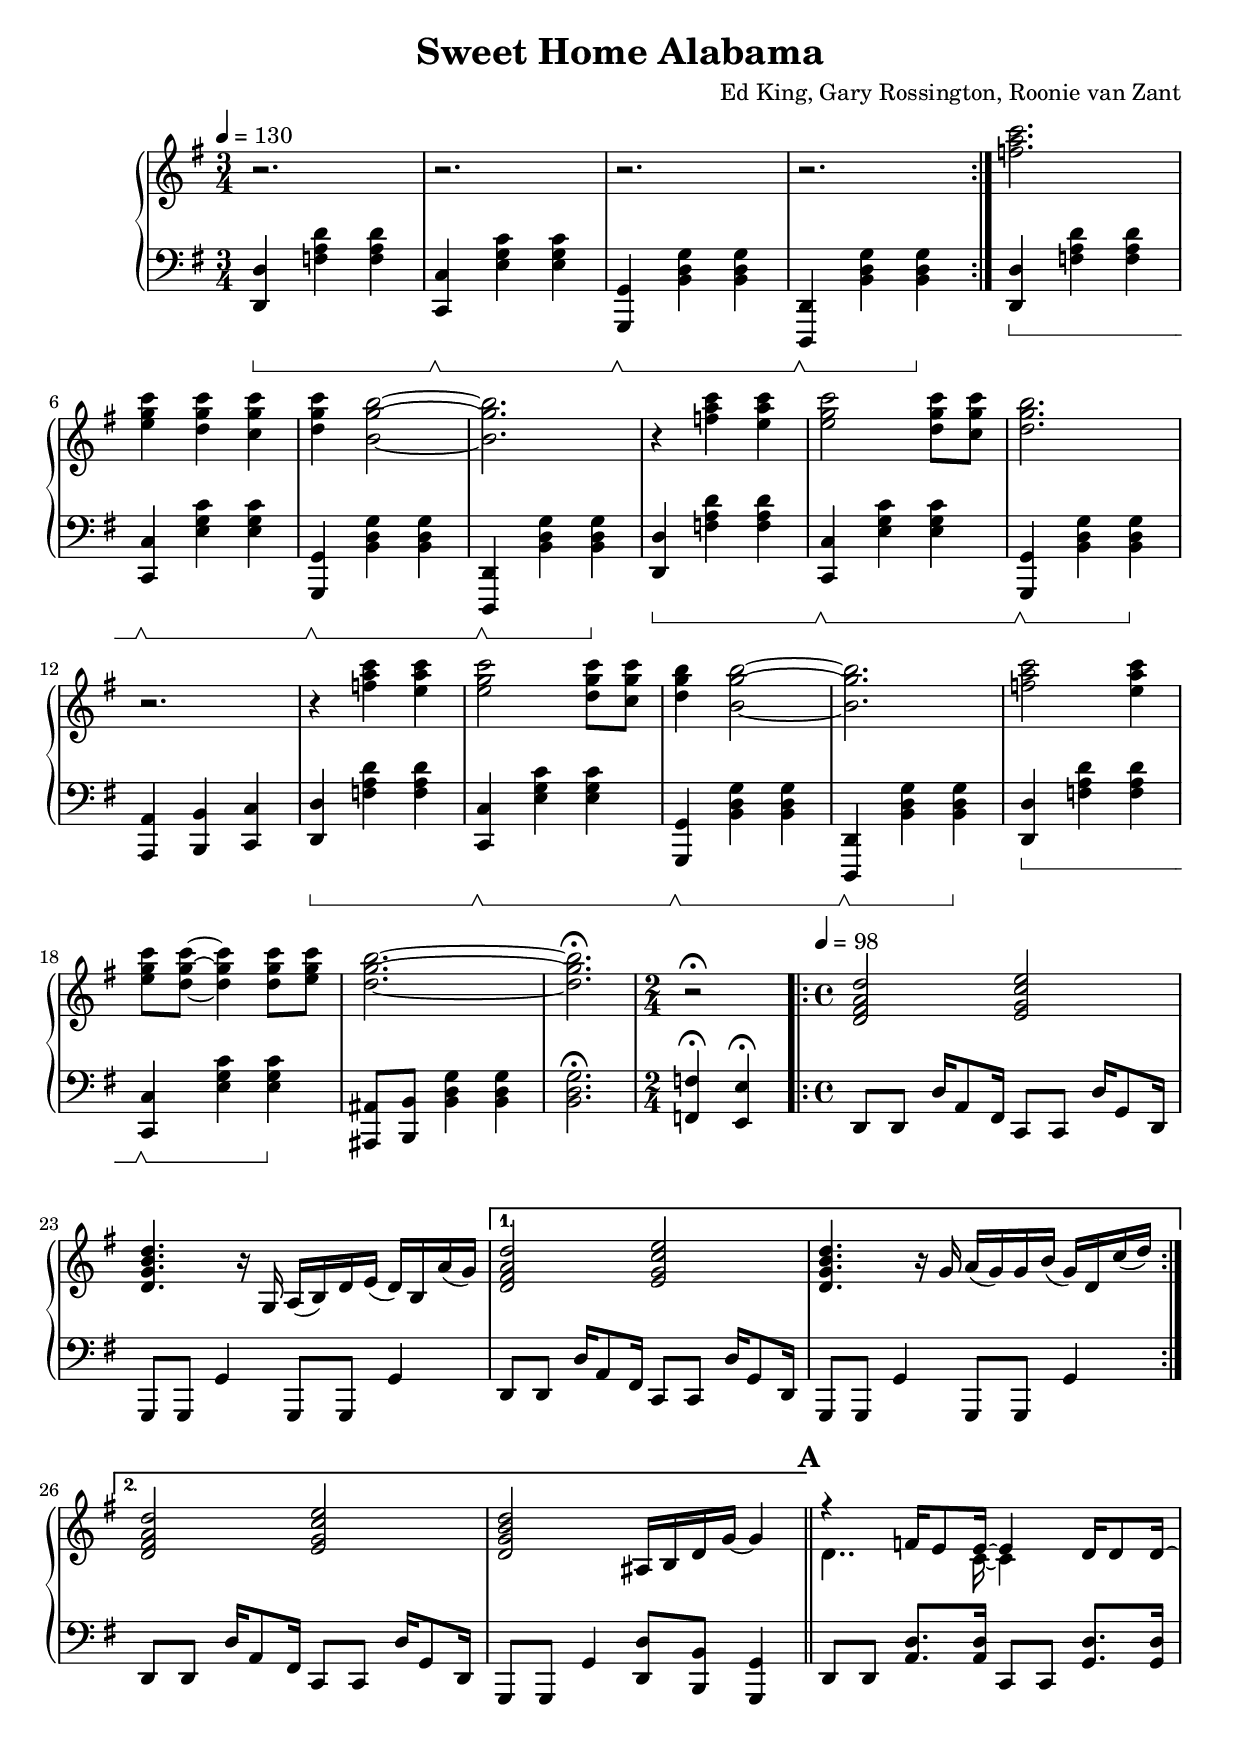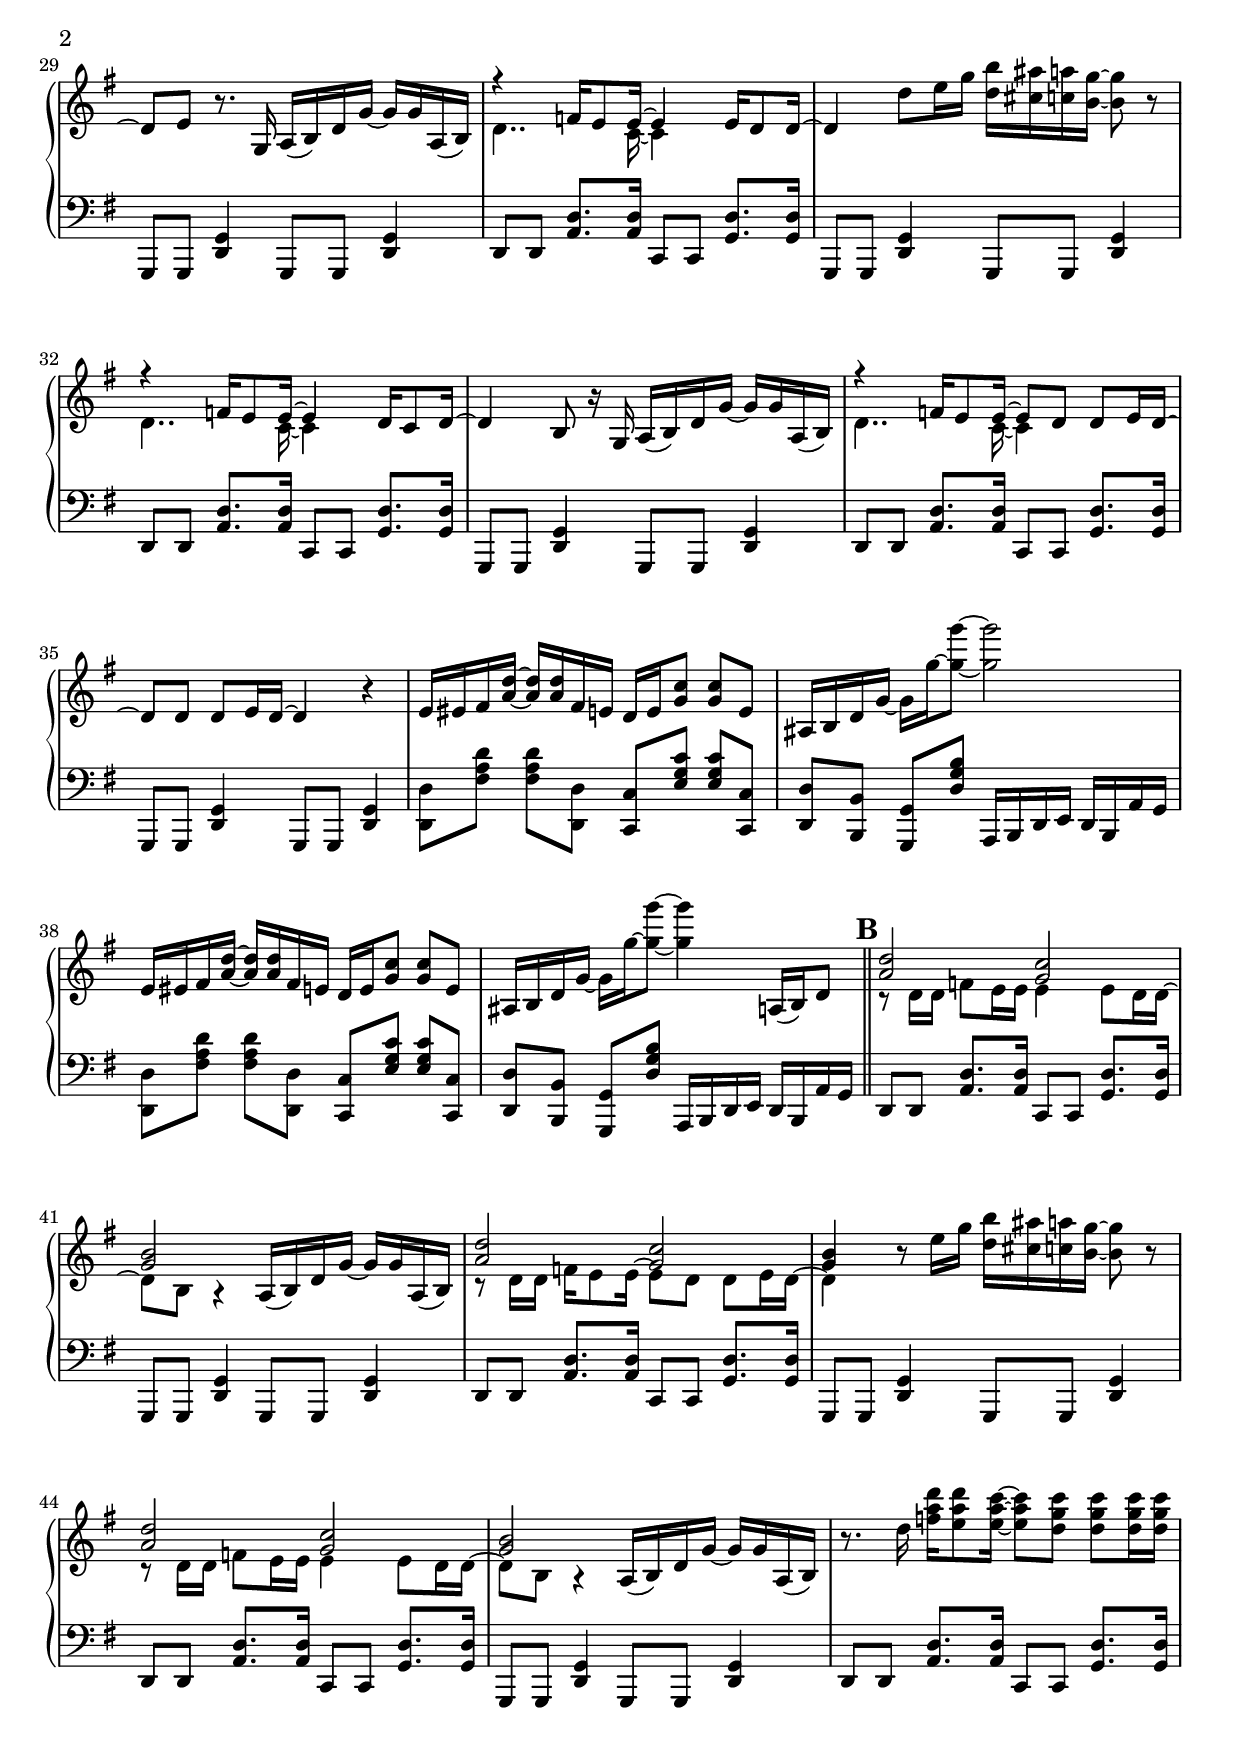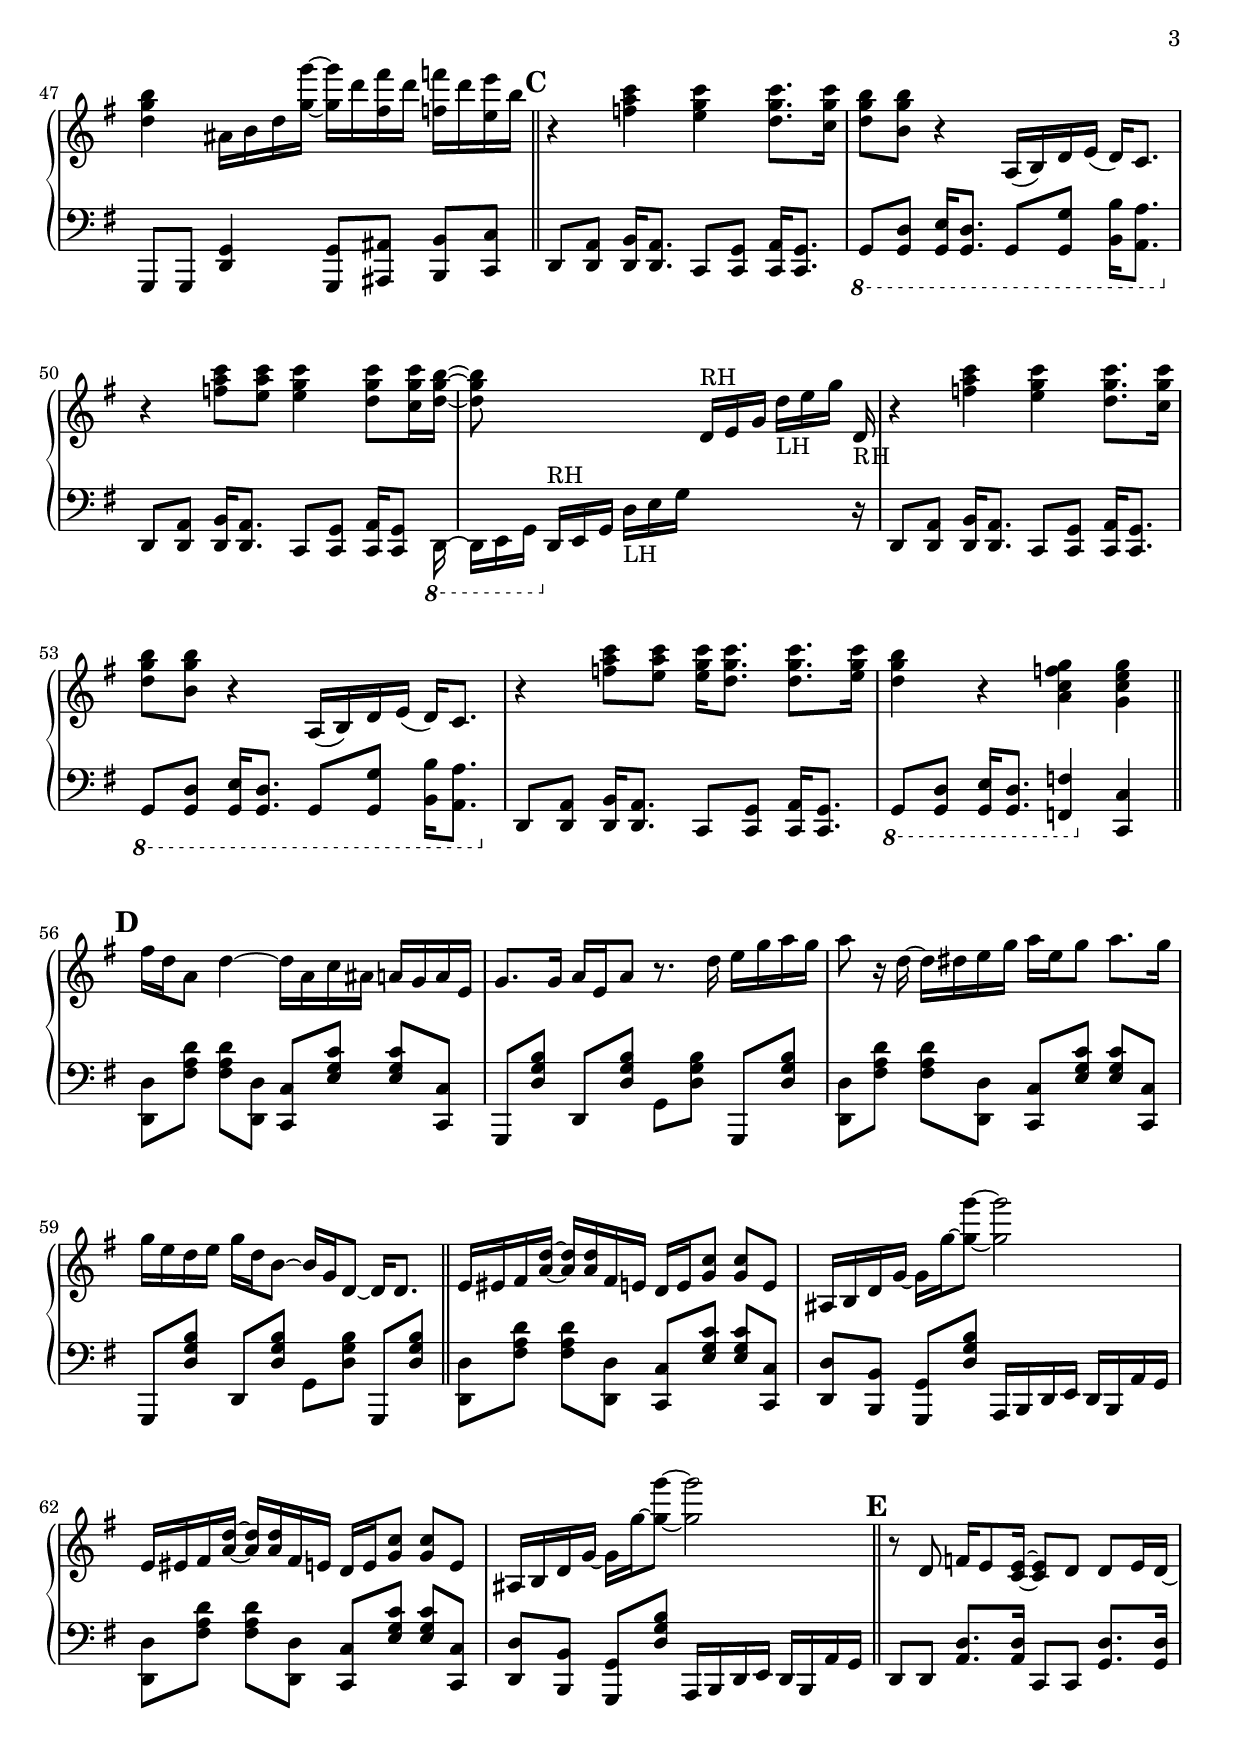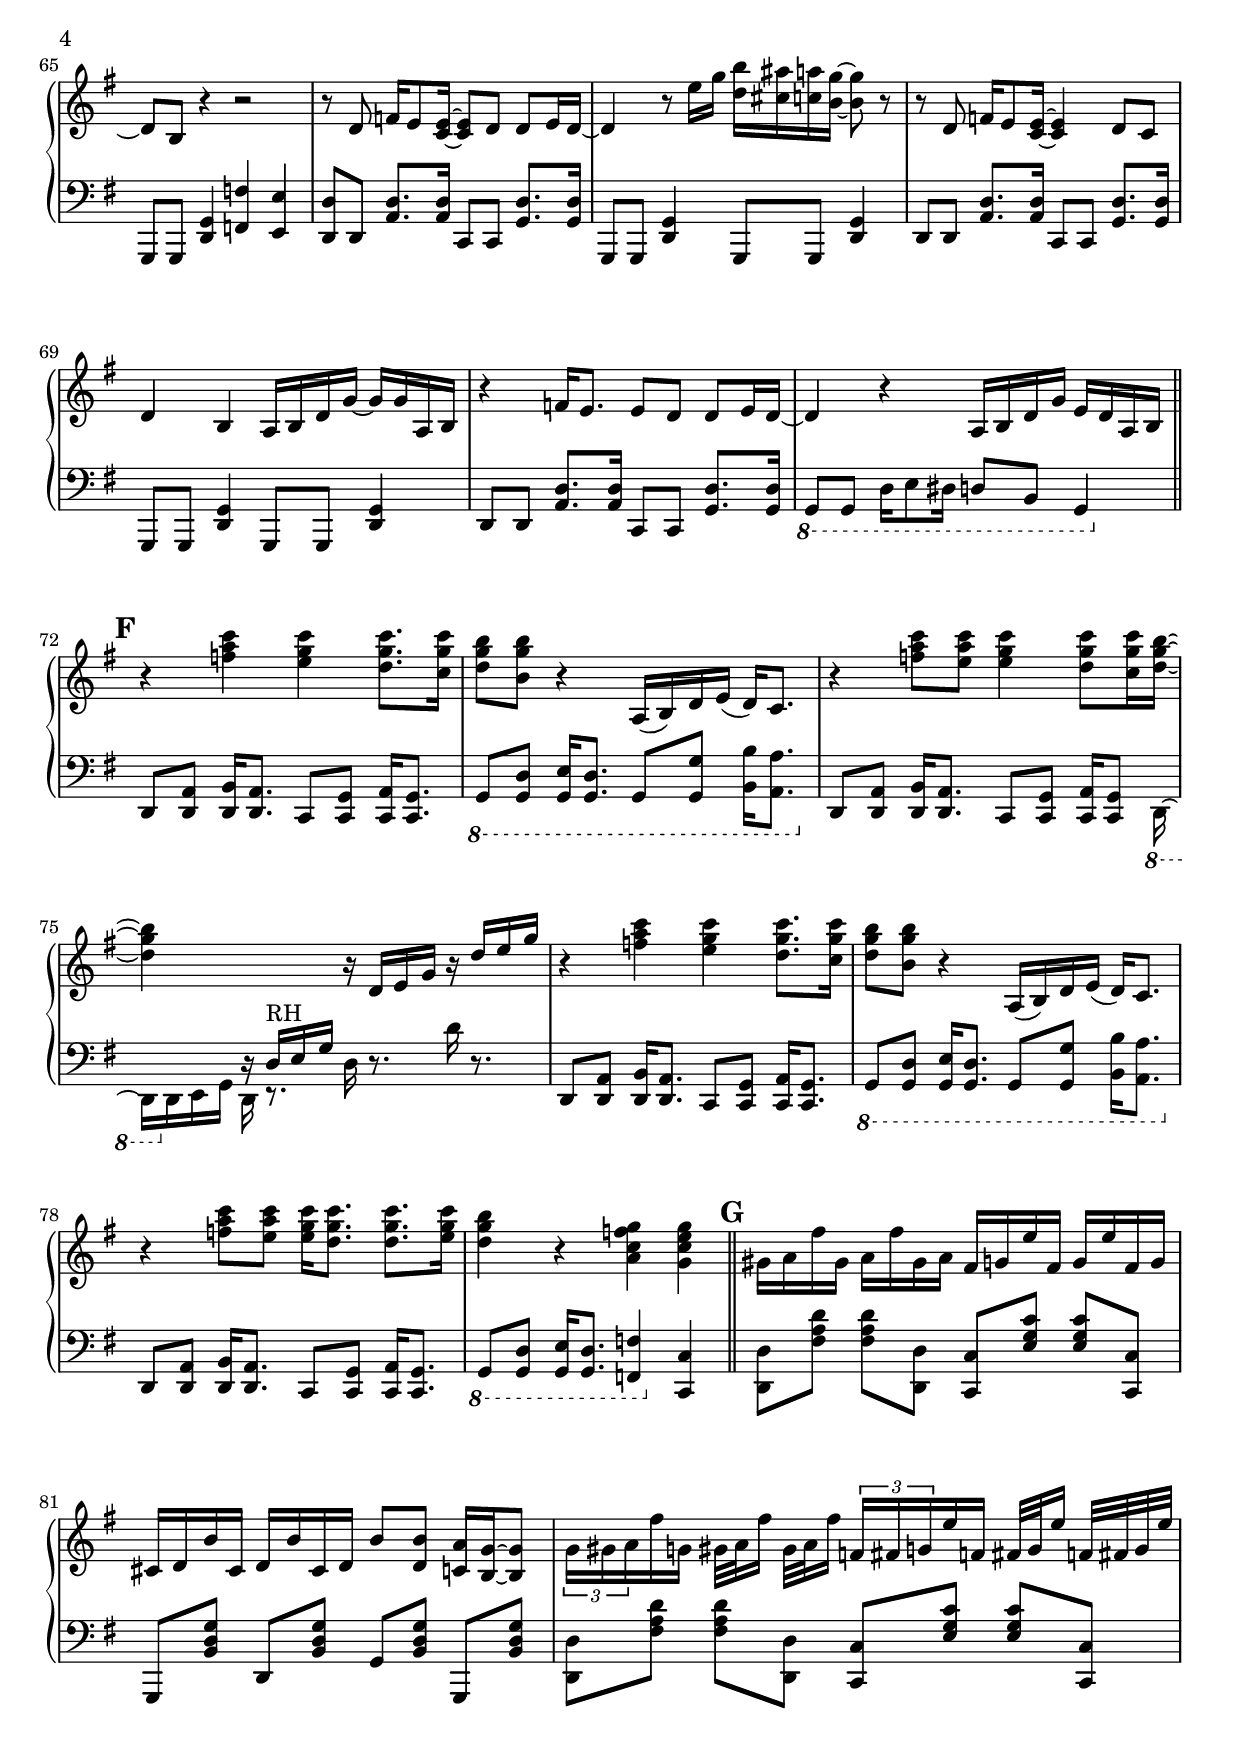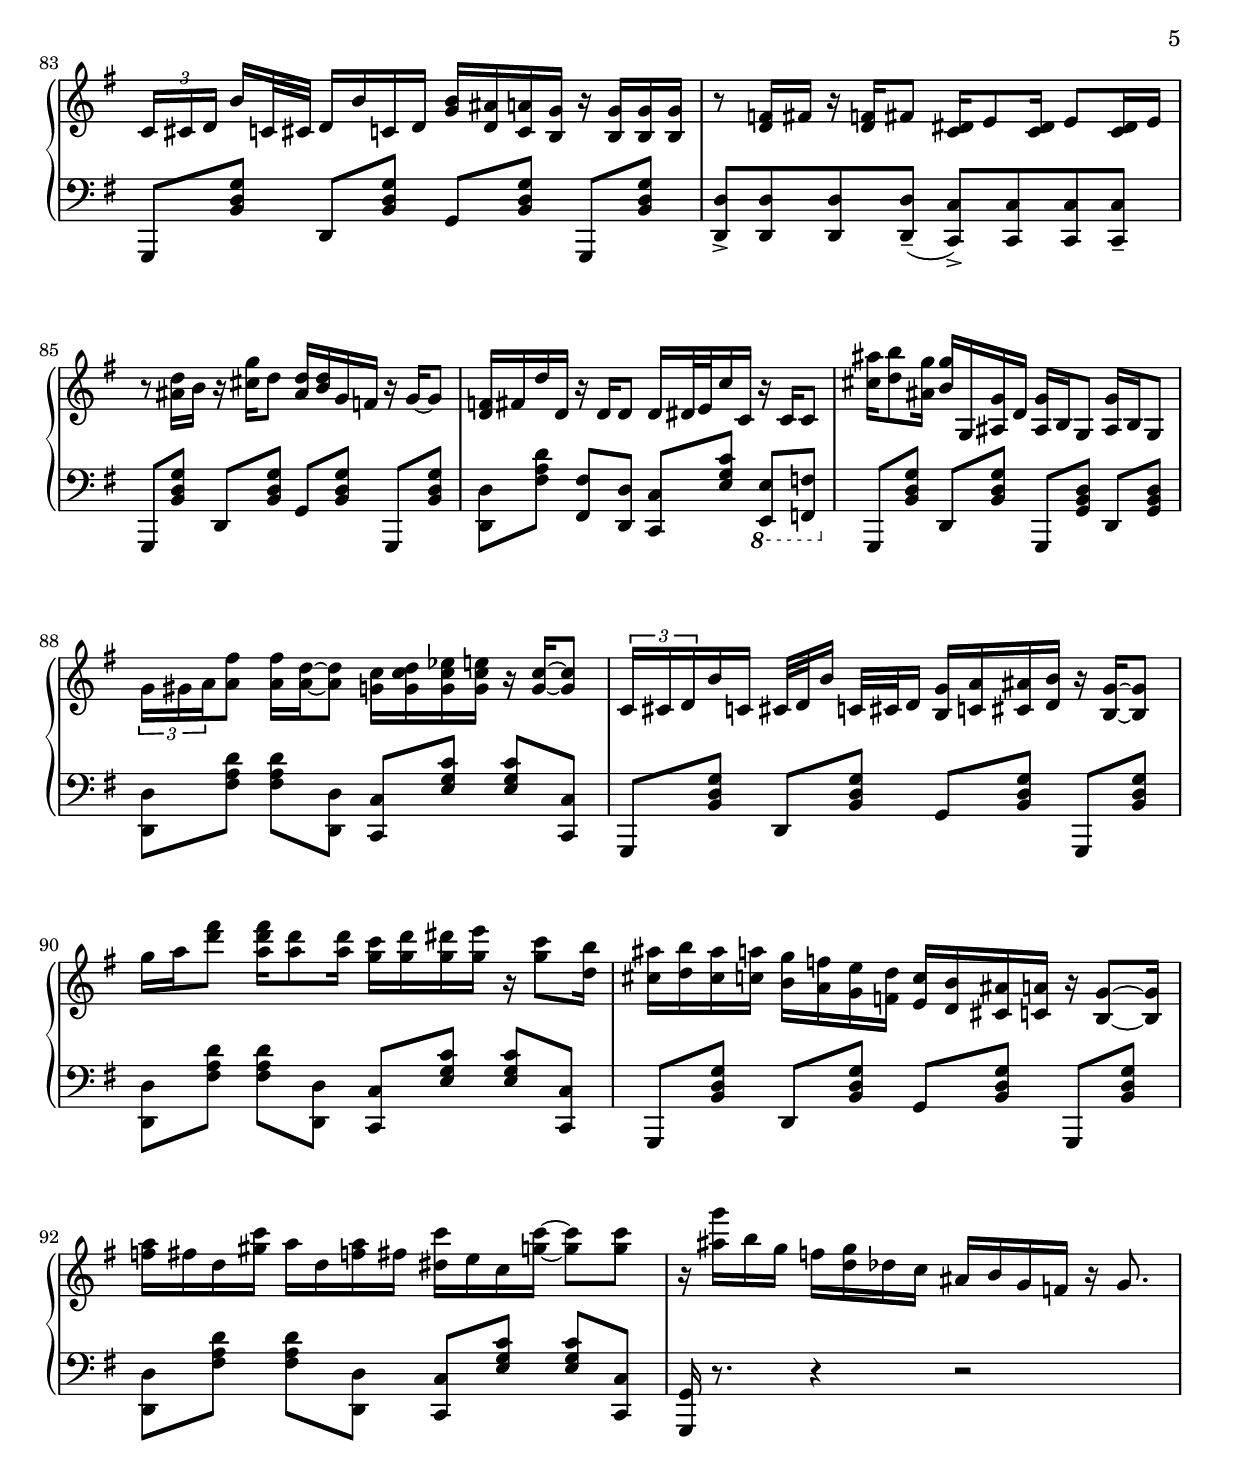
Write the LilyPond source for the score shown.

\version "2.18.2"

\header {
  title = "Sweet Home Alabama"
  composer = "Ed King, Gary Rossington, Roonie van Zant"
}

\score {
  \relative c'' {
    \new PianoStaff
    <<
  
      \new Staff = "up" {
	\clef treble
	\key g \major
	\tempo 4 = 130

				%Waltz intro RH
	\time 3/4
	\repeat volta 2 {r2. r2. r2. r2.}
	<f a c>2.
	<e g c>4 <d g c> <c g' c>
	<d g c> <b g' b>2~ <b g' b>2.
	r4 <f' a c>4 <e a c>
	<e g c>2 <d g c>8 <c g' c>
	<d g b>2. r2.
	r4 <f a c>4 <e a c>
	<e g c>2 <d g c>8 <c g' c>
	<d g b>4 <b g' b>2~ <b g' b>2.
	<f' a c>2 <e a c>4
	<e g c>8 <d g c>8~ <d g c>4 <d g c>8 <e g c>
	<d g b>2.~ <d g b>2.\fermata

	\time 2/4 r2\fermata
				%Intro riff
	\tempo 4 = 98
	\time 4/4
	\repeat volta 2 {
	  <d, fis a d>2 <e g c e> <d g b d>4. r16
	  g,16 a( b) d e( d) b a'( g)}
	\alternative {
	  {<d fis a d>2 <e g c e> <d g b d>4. r16
	    g16 a( g) g b( g) d c'( d)}
	  {<d, fis a d>2 <e g c e> <d g b d>
	    ais16 b d g~ g4}}
	
				%First verse RH
	\bar "||" \mark \default
	<<
	  {r4 f16 e8 e16~ e4 d16 d8 d16~ d8[ e]} % Big wheels keep on turnin'
	  \\
	  {\stemDown d4.. c16~ c4}
	>>
	r8. g16
	a16( b) d g~ g g a,( b) %guitar riff
	<<
	  {r4 f'16 e8 e16~ e4 e16 d8 d16~ d4} %Carry me home to see my kin
	  \\
	  {\stemDown d4.. c16~ c4}
	>>
	d'8 e16 g <d b'>16 <cis ais'> <c a'> <b g'>~ <b g'>8 r8
        <<
	  {r4 f16 e8 e16~ e4 d16 c8 d16~ d4 b8} %Singin' songs about the southland
	  \\
	  {\stemDown d4.. c16~ c4}
	>>
	r16 g16
	a16( b) d g~ g g a,( b) %guitar riff
	<<
				%Miss Alabamy once again
				%and I think it's a sin
	  {r4 f'16 e8 e16~ e8 d d e16 d~ d8 d d e16 d~ d4}
	  \\
	  {\stemDown d4.. c16~ c4}
	>>
	r4
	
				%Guitar riff RH
	e16 eis fis <a d>~ <a d> <a d> fis e
	d16 e <g c>8 <g c> e |
	ais,16 b d g~ g16 g'~ <g g'>8~ <g g'>2 |
	e,16 eis fis <a d>~ <a d> <a d> fis e
	d16 e <g c>8 <g c> e |
	ais,16 b d g~ g16 g'~ <g g'>8~ <g g'>4 a,,16( b) d8 |


	
		
				%Second Verse RH
	\bar "||" \mark \default
				%Well I heard Mr Young
				%sing about her
	\new Voice = "first"
	<< \stemUp
	   { <a' d>2 <g c> <g b> s2}
	\new Voice = "second"
	   { \stemDown
	     r8 d16 d f8 e16 e e4 e8 d16 d~ | d8 b r4
	     \stemNeutral
	     a16( b) d g~ g g a,( b) } | >>
				%Well I heard ole Neil put her down
	\new Voice = "first"
	<< \stemUp
	   { <a' d>2 <g c> <g b>4 s4 s2}
	   \new Voice = "second"
	   { \stemDown
	     r8 d16 d f16 e8 e16~ e8 d d e16 d~ | d4 r8
	     \stemNeutral
	     e'16 g
	     <d b'>16 <cis ais'> <c a'> <b g'>~ <b g'>8 r8}>> |

				%Well I hope Neil Young
				%will remember
	\new Voice = "first"
	<< \stemUp
	   { <a d>2 <g c> <g b> s2}
	\new Voice = "second"
	   { \stemDown
	     r8 d16 d f8 e16 e e4 e8 d16 d~ | d8 b r4
	     \stemNeutral
	     a16( b) d g~ g g a,( b) } | >>

				%Southern man don't need him around
				%anyhow
	r8. d'16 <f a d>16 <e a d>8 <e a c>16~ <e a c>8 <d g c>8
	<d g c> <d g c>16 <d g c> |
	<d g b>4 ais16 b d <g g'>~
	<g g'> d' <fis, fis'> d' <f, f'> d' <e, e'> b' 

	
				%Chorus 1
	\bar "||" \mark \default
	r4 <f a c>4 <e g c> <d g c>8. <c g' c>16 %Sweet Home Ala-
	<d g b>8 <b g' b> r4 a,16( b) d e( d) c8. %-bama
	r4 <f' a c>8 <e a c> <e g c>4 <d g c>8 <c g' c>16 <d g b>~ %Where the skies are so
	<d g b>8 %blue
	\change Staff = "down"
	\stemUp
	\skip 16 d,,,16^"RH" [ e g ] \skip 8.
	\change Staff = "up"
	d''16^"RH" [ e g ] \skip 8 \skip 16 d_"RH" |
	
	\stemNeutral
	r4 <f' a c>4 <e g c> <d g c>8. <c g' c>16 %Sweet Home Ala-
	<d g b>8 <b g' b> r4 a,16( b) d e( d) c8. %-bama
	r4 <f' a c>8 <e a c> <e g c>16 <d g c>8. <d g c> <e g c>16 %Lord .. to
	<d g b>4 r4 <a c f g>4 <g c e g> %you
	
				%Guitar solo
	\bar "||" \mark \default
	fis'16 d a8 d4~ d16 a c ais a g a e
	g8. g16 a e a8 r8. d16 e g a g
	a8 r16 d,~ d dis e g a e g8 a8. g16
	g e d e g d b8~ b16 g d8~ d16 d8.

				%Guitar riff RH
	\bar "||"
	e16 eis fis <a d>~ <a d> <a d> fis e
	d16 e <g c>8 <g c> e |
	ais,16 b d g~ g16 g'~ <g g'>8~ <g g'>2 |
	e,16 eis fis <a d>~ <a d> <a d> fis e
	d16 e <g c>8 <g c> e |
	ais,16 b d g~ g16 g'~ <g g'>8~ <g g'>2
	
				%Verse 3
	\bar "||" \mark \default
				%In B'ham they love the governor
	r8 d, f16 e8 <c e>16~ <c e>8 d d e16 d~ |
	d8 b r4 r2
				%Now we all did what we could do
	r8 d f16 e8 <c e>16~ <c e>8 d d e16 d~ |
	d4 r8 e'16 g <d b'>16 <cis ais'> <c a'> <b g'>~ <b g'>8 r8
				%Now Watergate does not bother me
	r8 d, f16 e8 <c e>16~ <c e>4 d8 c |
	d4 b a16 b d g~ g g a, b
				%Does your conscience bother you
	r4 f'16 e8. e8 d d e16 d~ d4 r4
	a16 b d g e d a b
					%Chorus 2
	\bar "||" \mark \default
	r4 <f'' a c>4 <e g c> <d g c>8. <c g' c>16 %Sweet Home Ala-
	<d g b>8 <b g' b> r4 a,16( b) d e( d) c8. %-bama
	r4 <f' a c>8 <e a c> <e g c>4 <d g c>8 <c g' c>16 <d g b>~ %Where the skies are so
	%blue
	<d g b>4
	\stemUp \change Staff = "down"
	r16 d,,^"RH" e g
	\change Staff = "up"
	r16 d' e g
	r16 d' e g
	\stemNeutral
	r4 <f a c>4 <e g c> <d g c>8. <c g' c>16 %Sweet Home Ala-
	<d g b>8 <b g' b> r4 a,16( b) d e( d) c8. %-bama
	r4 <f' a c>8 <e a c> <e g c>16 <d g c>8. <d g c> <e g c>16 %Lord .. to
	<d g b>4 r4 <a c f g>4 <g c e g> %you
	
				%Piano Solo
	\bar "||" \mark \default
	gis16 a fis' gis, a fis' gis, a
	fis g e' fis, g e' fis, g
	cis, d b' cis, d b' cis, d
	b'8 <d, b'> <c a'>16 <b g'>~ <b g'>8
	\tuplet 3/2 {g'16[ gis a} fis'16 g,] gis32[ a fis'16] gis,32 a fis'16
	\tuplet 3/2 {f,16[ fis g} e'16 f,] fis32[ g e'16] f,32 fis g e'
	\tuplet 3/2 {c,16[ cis d]} b'16[ c,32 cis] d16 b' c, d
	<g b>16 <d ais'> <c a'> <b g'> 16r <b g'>16 <b g'> <b g'>
	r8 <d f>16 fis16 r <d f>16 fis8 <c dis>16 e8 <c dis>16 e8 <c dis>16 e
	r8 <ais d>16 b r16 <cis g'> d8 <ais d>16 <b d> g f r g~ g8
	<d f>16 fis d' d, r16 d d8 d16 dis32 e c'16 c, r16 c c8
	<cis' ais'>16 <d b'>8 <ais g'>16 <b g'> g, <ais g'> d
	<ais g'> b g8 <ais g'>16 b g8
	\tuplet 3/2 {g'16 gis a} <a fis'>8 <a fis'>16 <a d>~ <a d>8
	<g c>16 <g c d> <g c es> <g c e> 16r <g c>~ <g c>8
	\tuplet 3/2 {c,16 cis d} b' c, cis32[ d b'16] c,32[ cis d16]
	<b g'>16 <c a'> <cis ais'> <d b'> r16 <b g'>16~ <b g'>8
	g''16 a <d fis>8 <a d fis>16 <a d>8 <a d>16
	<g c>16 <g d'> <g dis'> <g e'> r16 <g c>8 <d b'>16
	<cis ais'>16 <d b'> <cis ais'> <c a'> <b g'> <a f'> <g e'> <f d'>
	<e c'> <d b'> <cis ais'> <c a'> r16 <b g'>8~ <b g'>16
	<f'' a>16 fis d <gis c> a d, <f a> fis <dis c'> e c <g' c>~ <g c>8 <g c>
	r16 <ais g'> b g f <d g> des c ais b g f r16 g8.
      }

				%Left Hand
      
      \new Staff = "down" {
	\clef "bass"
	\key g \major

				%Waltz intro LH
	\time 3/4
	\set Staff.pedalSustainStyle = #'bracket
	\repeat volta 2 {
	  <d,, d'>4\sustainOn <f' a d> <f a d>
	  <c, c'>\sustainOff \sustainOn <e' g c> <e g c>
	  <g,, g'>\sustainOff \sustainOn <b' d g> <b d g> 
	  <d,, d'>\sustainOff \sustainOn <b'' d g> <b d g>\sustainOff
	  }
	
	<d, d'>4 \sustainOn <f' a d> <f a d>
	<c, c'>\sustainOff \sustainOn <e' g c> <e g c>
	<g,, g'>\sustainOff \sustainOn <b' d g> <b d g> 
	<d,, d'>\sustainOff \sustainOn <b'' d g> <b d g>\sustainOff
	
	<d, d'>4 \sustainOn <f' a d> <f a d>
	<c, c'> \sustainOff \sustainOn <e' g c> <e g c>
	<g,, g'> \sustainOff \sustainOn <b' d g> <b d g> \sustainOff
	<a, a'> <b b'> <c c'>
	
	<d d'>4 \sustainOn <f' a d> <f a d>
	<c, c'> \sustainOff \sustainOn <e' g c> <e g c>
	<g,, g'> \sustainOff \sustainOn <b' d g> <b d g>
	<d,, d'> \sustainOff \sustainOn <b'' d g> <b d g> \sustainOff

	<d, d'>4 \sustainOn <f' a d> <f a d>
	<c, c'> \sustainOff \sustainOn <e' g c> <e g c> \sustainOff
	<ais,, ais'>8 <b b'> <b' d g>4 <b d g>

	<b d g>2.\fermata
	
	\time 2/4  <f f'>4\fermata <e e'>\fermata

				%Intro riff
	\time 4/4
	\repeat unfold 2 {
	  d8 d d'16 a8 fis16 c8 c d'16 g,8 d16
	  g,8 g g'4 g,8 g g'4
	}
	d8 d d'16 a8 fis16 c8 c d'16 g,8 d16
	g,8 g g'4 <d d'>8 <b b'> <g g'>4

				%First Verse
	\repeat unfold 4 {
	  d'8 d <a' d>8. <a d>16 c,8 c <g' d'>8. <g d'>16
	  g,8 g <d' g>4 g,8 g <d' g>4
	}

				%Guitar riff LH
	\repeat unfold 2 {
	  <d d'>8 [ <fis' a d> ] <fis a d> [ <d, d'>8 ]
	  <c c'>8 [ <e' g c> ] <e g c> [ <c, c'> ] 
	  <d d'>8 [ <b b'> ] <g g'> [ <d'' g b> ]
	  a,16 b d e d b a' g
	}
				%Second Verse LH
	\repeat unfold 3 {
	  d8 d <a' d>8. <a d>16 c,8 c <g' d'>8. <g d'>16
	  g,8 g <d' g>4 g,8 g <d' g>4
	}
	d8 d <a' d>8. <a d>16 c,8 c <g' d'>8. <g d'>16
	g,8 g <d' g>4 <g, g'>8 [ <ais ais'> ] <b b'> [ <c c'> ]
	
				%Chorus 1
				%Sweet Home Alabama
	d8 <d a'> <d b'>16 <d a'>8.
	c8 <c g'> <c a'>16 <c g'>8. |
	\ottava #-1
	g8 <g d'> <g e'>16 <g d'>8.
	g8 <g g'> <b b'>16 <a a'>8. |
	\ottava #0
				%Where the skies are so blue
	d8 <d a'> <d b'>16 <d a'>8.
	c8 <c g'> <c a'>16 [ <c g'>8 ]
	\ottava #-1 \stemDown
	d,16~ | d e g
	\ottava #0
	\skip 8.
	d''16_"LH" [ e g ] \skip 16 \skip 8
	\change Staff = "up"
	d''16_"LH" [ e g ]
	\change Staff = "down" r16 |
	\stemNeutral
				%Sweet Home Alabama
	d,,,8 <d a'> <d b'>16 <d a'>8.
	c8 <c g'> <c a'>16 <c g'>8. |
	\ottava #-1
	g8 <g d'> <g e'>16 <g d'>8.
	g8 <g g'> <b b'>16 <a a'>8. |
	\ottava #0
				%Lord I'm coming home to you
	d8 <d a'> <d b'>16 <d a'>8.
	c8 <c g'> <c a'>16 <c g'>8. |
	\ottava #-1
	g8 <g d'> <g e'>16 <g d'>8.
	<f f'>4
	\ottava #0
	<c' c'>

				%Guitar Solo
	\repeat unfold 2 {
	  <d d'>8 [ <fis' a d> ] <fis a d> [ <d, d'> ]
	  <c c'> [ <e' g c> ] <e g c> [ <c, c'> ] |
	  g [ <d'' g b> ] d, [ <d' g b> ]
	  g, [ <d' g b> ] g,, [ <d'' g b> ] |
	  }

				%Guitar riff LH
	\repeat unfold 2 {
	  <d, d'>8 [ <fis' a d> ] <fis a d> [ <d, d'>8 ]
	  <c c'>8 [ <e' g c> ] <e g c> [ <c, c'> ] 
	  <d d'>8 [ <b b'> ] <g g'> [ <d'' g b> ]
	  a,16 b d e d b a' g }
	  
				%Verse 3 LH
	d8 d <a' d>8. <a d>16 c,8 c <g' d'>8. <g d'>16
	g,8 g <d' g>4 <f f'> <e e'>
	<d d'>8 d <a' d>8. <a d>16 c,8 c <g' d'>8. <g d'>16
	g,8 g <d' g>4 g,8 g <d' g>4
	d8 d <a' d>8. <a d>16 c,8 c <g' d'>8. <g d'>16
	g,8 g <d' g>4 g,8 g <d' g>4
	d8 d <a' d>8. <a d>16 c,8 c <g' d'>8. <g d'>16
	\ottava #-1
	g,8 g d'16 e8 dis16 d8 b g4
	\ottava #0
	
				%Chorus 2
				%Sweet Home Alabama
	d'8 <d a'> <d b'>16 <d a'>8.
	c8 <c g'> <c a'>16 <c g'>8. |
	\ottava #-1
	g8 <g d'> <g e'>16 <g d'>8.
	g8 <g g'> <b b'>16 <a a'>8. |
	\ottava #0
				%Where the skies are so blue
	d8 <d a'> <d b'>16 <d a'>8.
	c8 <c g'> <c a'>16 [ <c g'>8 ]
	\stemDown \ottava #-1
	d,16~ | d
	\ottava #0
	d'16 e g
	d16 r8.
	d'16 r8.
	d'16 r8. |
	\stemNeutral
				%Sweet Home Alabama
	d,,8 <d a'> <d b'>16 <d a'>8.
	c8 <c g'> <c a'>16 <c g'>8. |
	\ottava #-1
	g8 <g d'> <g e'>16 <g d'>8.
	g8 <g g'> <b b'>16 <a a'>8. |
	\ottava #0
				%Lord I'm coming home to you
	d8 <d a'> <d b'>16 <d a'>8.
	c8 <c g'> <c a'>16 <c g'>8. |
	\ottava #-1
	g8 <g d'> <g e'>16 <g d'>8.
	<f f'>4
	\ottava #0
	<c' c'>

				%Piano solo
	\repeat unfold 2 {
	  <d d'>8 [ <fis' a d> ] <fis a d> [ <d, d'> ]
	  <c c'> [ <e' g c> ] <e g c> [ <c, c'> ] |
	  g8 [ <b' d g> ] d, [ <b' d g> ] g [ <b d g> ] g, [ <b' d g> ]
	  }


	<d, d'>8\accent <d d'> <d d'> <d d'>\tenuto (
	<c c'>\accent ) <c c'> <c c'> <c c'>\tenuto
	g8 [ <b' d g> ] d, [ <b' d g> ] g [ <b d g> ] g, [ <b' d g> ]

	<d, d'>8 [ <fis' a d> ] <fis, fis'> [ <d d'> ]
	<c c'> [ <e' g c> ]
	\ottava #-1 <e,, e'> [ <f f'> ] \ottava #0
	g [ <b' d g> ] d, [ <b' d g>  ] g, [ <g' b d> ] d [ <g b d> ]
	
	\repeat unfold 2 {
	  <d d'>8 [ <fis' a d> ] <fis a d> [ <d, d'> ]
	  <c c'> [ <e' g c> ] <e g c> [ <c, c'> ] |
	  g8 [ <b' d g> ] d, [ <b' d g> ] g [ <b d g> ] g, [ <b' d g> ]
	  }
	
	<d, d'>8 [ <fis' a d> ] <fis a d> [ <d, d'> ]
	<c c'> [ <e' g c> ] <e g c> [ <c, c'> ]
	<g g'>16 r8. r4 r2
      }
    >>
  }
  
  %Generate MIDI output
  %\midi{}

}
